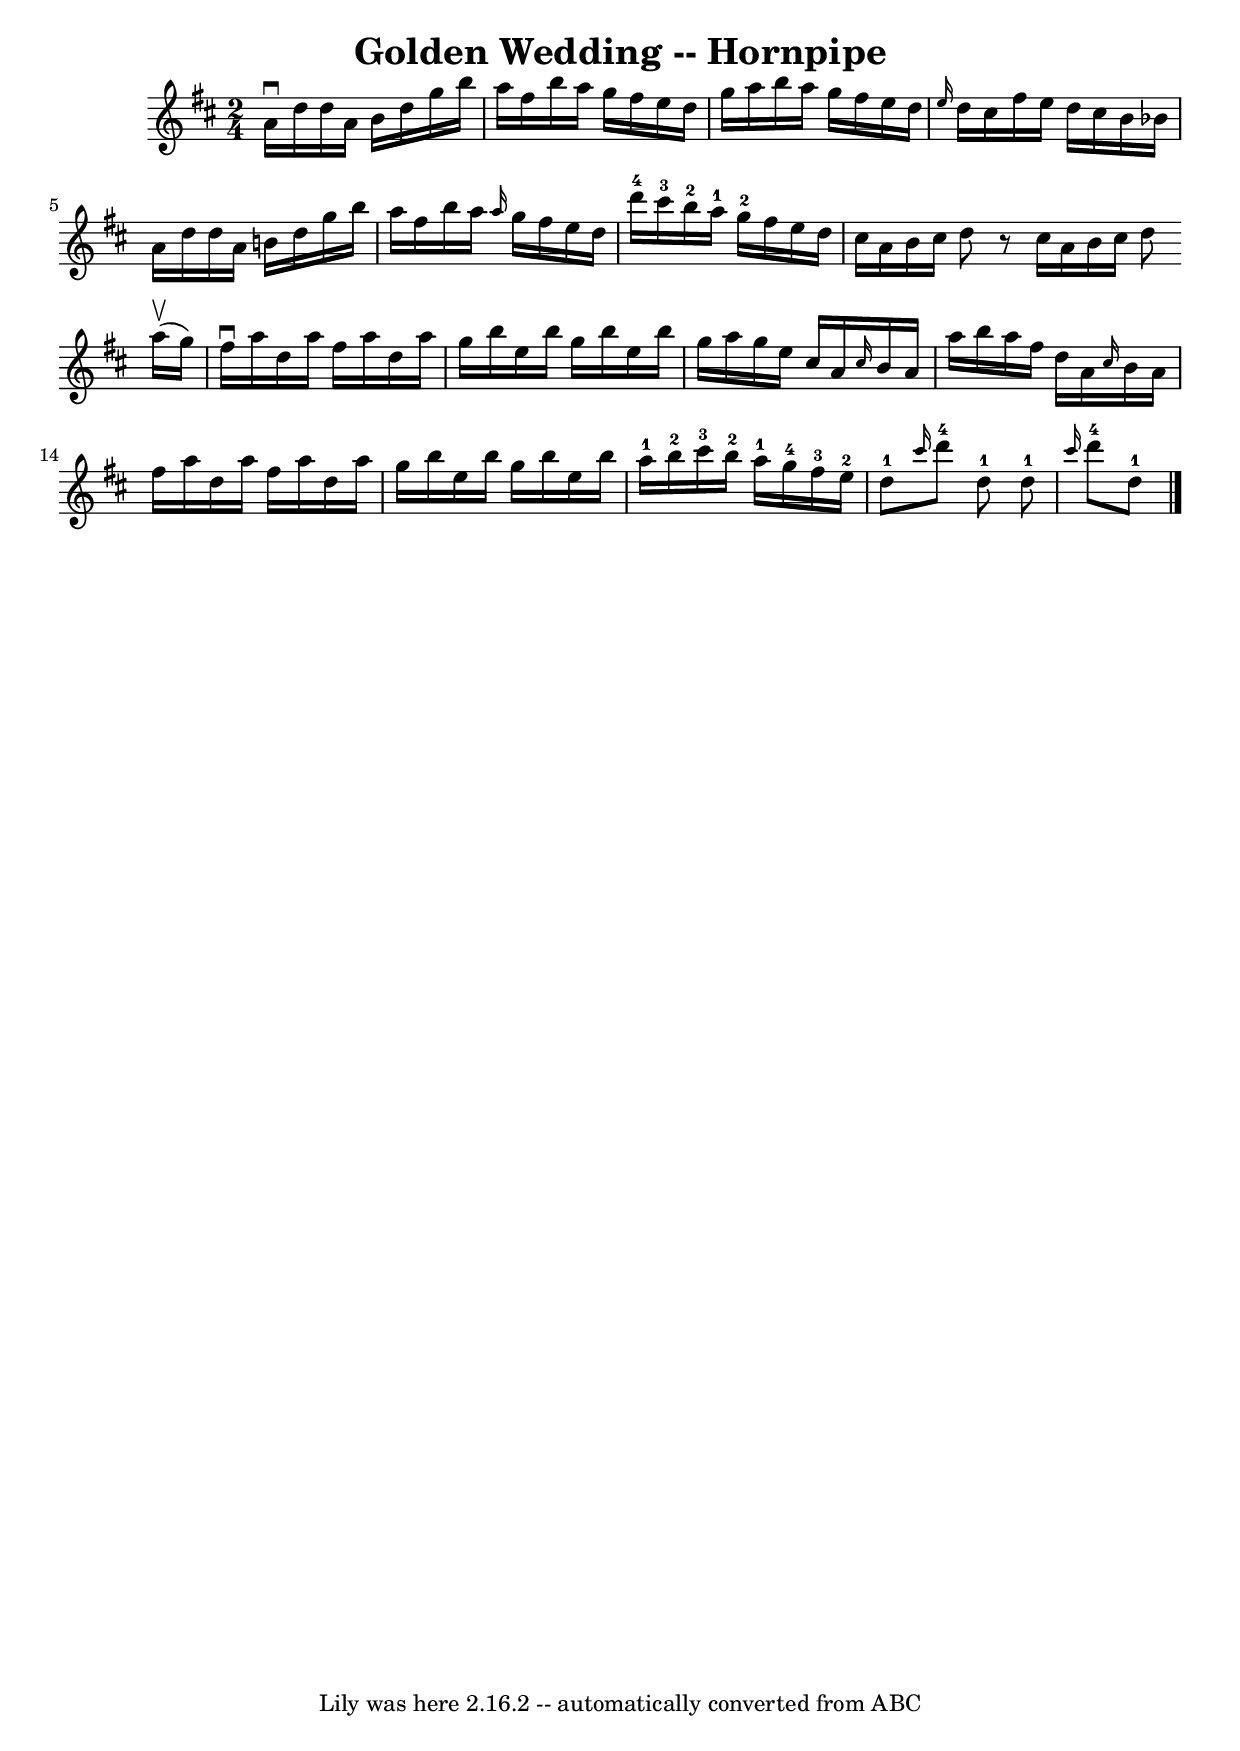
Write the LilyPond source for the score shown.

\version "2.16.2"
\include "Mammoth.ily"
\header {
	%% book = "Cole's 1000 Fiddle Tunes"
	crossRefNumber = "1"
	footnotes = ""
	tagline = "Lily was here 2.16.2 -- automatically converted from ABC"
	title = "Golden Wedding -- Hornpipe"
}
voicedefault =  {


\time 2/4 
\key d \major a'16^\downbow d''16 d''16 a'16 b'16    
d''16 g''16 b''16  |
 a''16 fis''16 b''16 a''16 g''16 
 fis''16 e''16 d''16  |
 g''16 a''16 b''16 a''16    
g''16 fis''16 e''16 d''16  |
 \grace { e''16  } d''16    
cis''16 fis''16 e''16 d''16 cis''16 b'16 bes'16  |
     
a'16 d''16 d''16 a'16 b'!16 d''16 g''16 b''16  |
   
a''16 fis''16 b''16 a''16  \grace { a''16  } g''16 fis''16    
e''16 d''16  |
 d'''16-4 cis'''16-3 b''16-2 a''16 
-1 g''16-2 fis''16 e''16 d''16  |
 cis''16 a'16    
b'16 cis''16 d''8    r8 \bar ":|" cis''16 a'16 b'16 cis''16    
d''8      \bar "|:" a''16 (^\upbow g''16) |
 fis''16^\downbow 
 a''16 d''16 a''16 fis''16 a''16 d''16 a''16  |
   
g''16 b''16 e''16 b''16 g''16 b''16 e''16 b''16  |
  
 g''16 a''16 g''16 e''16 cis''16 a'16  \grace { cis''16  }   
b'16 a'16  |
 a''16 b''16 a''16 fis''16 d''16 a'16  
\grace { cis''16  } b'16 a'16  |
 fis''16 a''16 d''16   
 a''16 fis''16 a''16 d''16 a''16  |
 g''16 b''16    
e''16 b''16 g''16 b''16 e''16 b''16  |
 a''16-1   
b''16-2 cis'''16-3 b''16-2 a''16-1 g''16-4 fis''16 
-3 e''16-2     |
 d''8-1 \grace { cis'''16  } d'''8 
-4 d''8-1 \bar ":|" d''8-1 \grace { cis'''16  } d'''8-4 
 d''8-1 \bar "|."   
}

\score{
    <<

	\context Staff="default"
	{
	    \voicedefault 
	}

    >>
	\layout {
	}
	\midi {}
}
